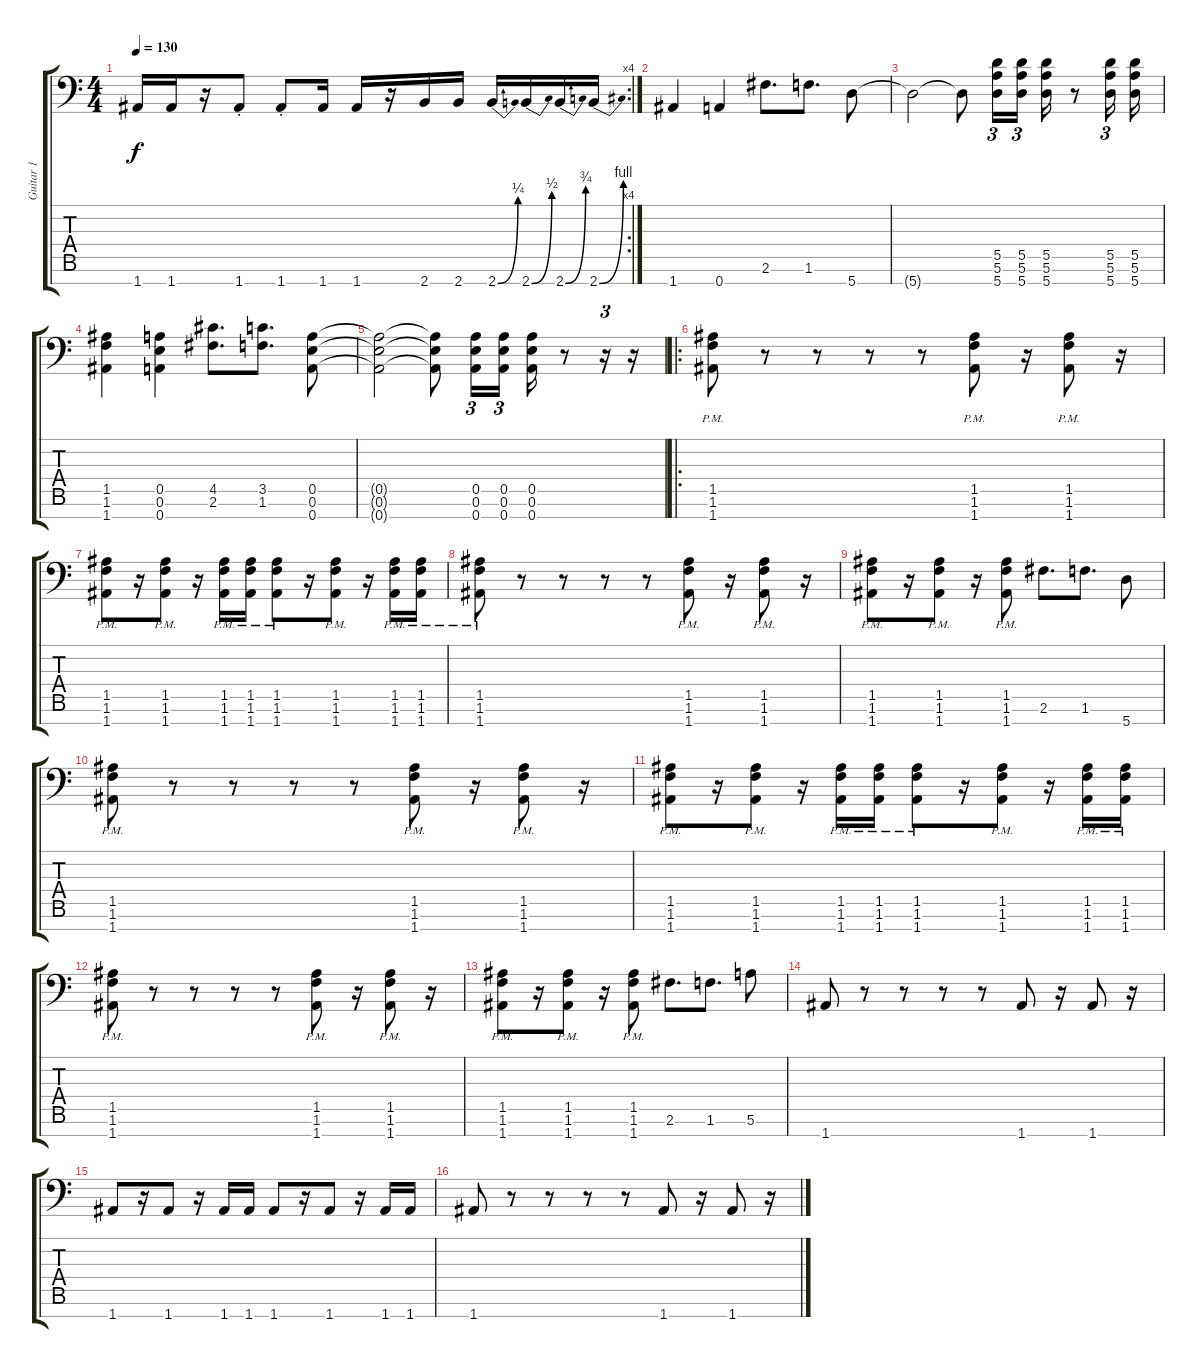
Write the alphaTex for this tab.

\track ("Guitar 1" "Guitar 1") {instrument distortionguitar}
\staff {score tabs}
\tuning (E4 B3 G3 D3 A2 E2 A1) {hide}
\rc 4
\ts (4 4)
\tempo 130
\clef f4
\ks c
1.7.16{dy f} 1.7.16 r.16 1.7{st}.8 1.7{st}.8 1.7.16 1.7.16 r.16 2.7.16 2.7.16 2.7{be (bend 0 0 60 1)}.16 2.7{be (bend 0 0 60 2)}.16 2.7{be (bend 0 0 60 3)}.16 2.7{be (bend 0 0 60 4)}.16 |
1.7.4 0.7.4 2.6.8{d} 1.6.8{d} 5.7.8 |
5.7{t}.2 5.7{t}.8 (5.5 5.6 5.7).16{tu (3 2)} (5.5 5.6 5.7).16{tu (3 2) beam splitsecondary} (5.5 5.6 5.7).16 r.8 (5.5 5.6 5.7).16{tu (3 2)} (5.5 5.6 5.7).16 |
(1.5 1.6 1.7).4 (0.5 0.6 0.7).4 (4.5 2.6).8{d} (3.5 1.6).8{d} (0.5 0.6 0.7).8 |
(0.5{t} 0.6{t} 0.7{t}).2 (0.5{t} 0.6{t} 0.7{t}).8 (0.5 0.6 0.7).16{tu (3 2)} (0.5 0.6 0.7).16{tu (3 2) beam splitsecondary} (0.5 0.6 0.7).16 r.8 r.16{tu (3 2)} r.16 |
\ro
(1.5{pm} 1.6{pm} 1.7{pm}).8 r.8 r.8 r.8 r.8 (1.5{pm} 1.6{pm} 1.7{pm}).8 r.16 (1.5{pm} 1.6{pm} 1.7{pm}).8 r.16 |
(1.5{pm} 1.6{pm} 1.7{pm}).8 r.16 (1.5{pm} 1.6{pm} 1.7{pm}).8 r.16 (1.5{pm} 1.6{pm} 1.7{pm}).16 (1.5{pm} 1.6{pm} 1.7{pm}).16 (1.5{pm} 1.6{pm} 1.7{pm}).8 r.16 (1.5{pm} 1.6{pm} 1.7{pm}).8 r.16 (1.5{pm} 1.6{pm} 1.7{pm}).16 (1.5{pm} 1.6{pm} 1.7{pm}).16 |
(1.5{pm} 1.6{pm} 1.7{pm}).8 r.8 r.8 r.8 r.8 (1.5{pm} 1.6{pm} 1.7{pm}).8 r.16 (1.5{pm} 1.6{pm} 1.7{pm}).8 r.16 |
(1.5{pm} 1.6{pm} 1.7{pm}).8 r.16 (1.5{pm} 1.6{pm} 1.7{pm}).8 r.16 (1.5{pm} 1.6{pm} 1.7{pm}).8 2.6.8{d} 1.6.8{d} 5.7.8 |
(1.5{pm} 1.6{pm} 1.7{pm}).8 r.8 r.8 r.8 r.8 (1.5{pm} 1.6{pm} 1.7{pm}).8 r.16 (1.5{pm} 1.6{pm} 1.7{pm}).8 r.16 |
(1.5{pm} 1.6{pm} 1.7{pm}).8 r.16 (1.5{pm} 1.6{pm} 1.7{pm}).8 r.16 (1.5{pm} 1.6{pm} 1.7{pm}).16 (1.5{pm} 1.6{pm} 1.7{pm}).16 (1.5{pm} 1.6{pm} 1.7{pm}).8 r.16 (1.5{pm} 1.6{pm} 1.7{pm}).8 r.16 (1.5{pm} 1.6{pm} 1.7{pm}).16 (1.5{pm} 1.6{pm} 1.7{pm}).16 |
(1.5{pm} 1.6{pm} 1.7{pm}).8 r.8 r.8 r.8 r.8 (1.5{pm} 1.6{pm} 1.7{pm}).8 r.16 (1.5{pm} 1.6{pm} 1.7{pm}).8 r.16 |
(1.5{pm} 1.6{pm} 1.7{pm}).8 r.16 (1.5{pm} 1.6{pm} 1.7{pm}).8 r.16 (1.5{pm} 1.6{pm} 1.7{pm}).8 2.6.8{d} 1.6.8{d} 5.6.8 |
1.7.8 r.8 r.8 r.8 r.8 1.7.8 r.16 1.7.8 r.16 |
1.7.8 r.16 1.7.8 r.16 1.7.16 1.7.16 1.7.8 r.16 1.7.8 r.16 1.7.16 1.7.16 |
1.7.8 r.8 r.8 r.8 r.8 1.7.8 r.16 1.7.8 r.16
